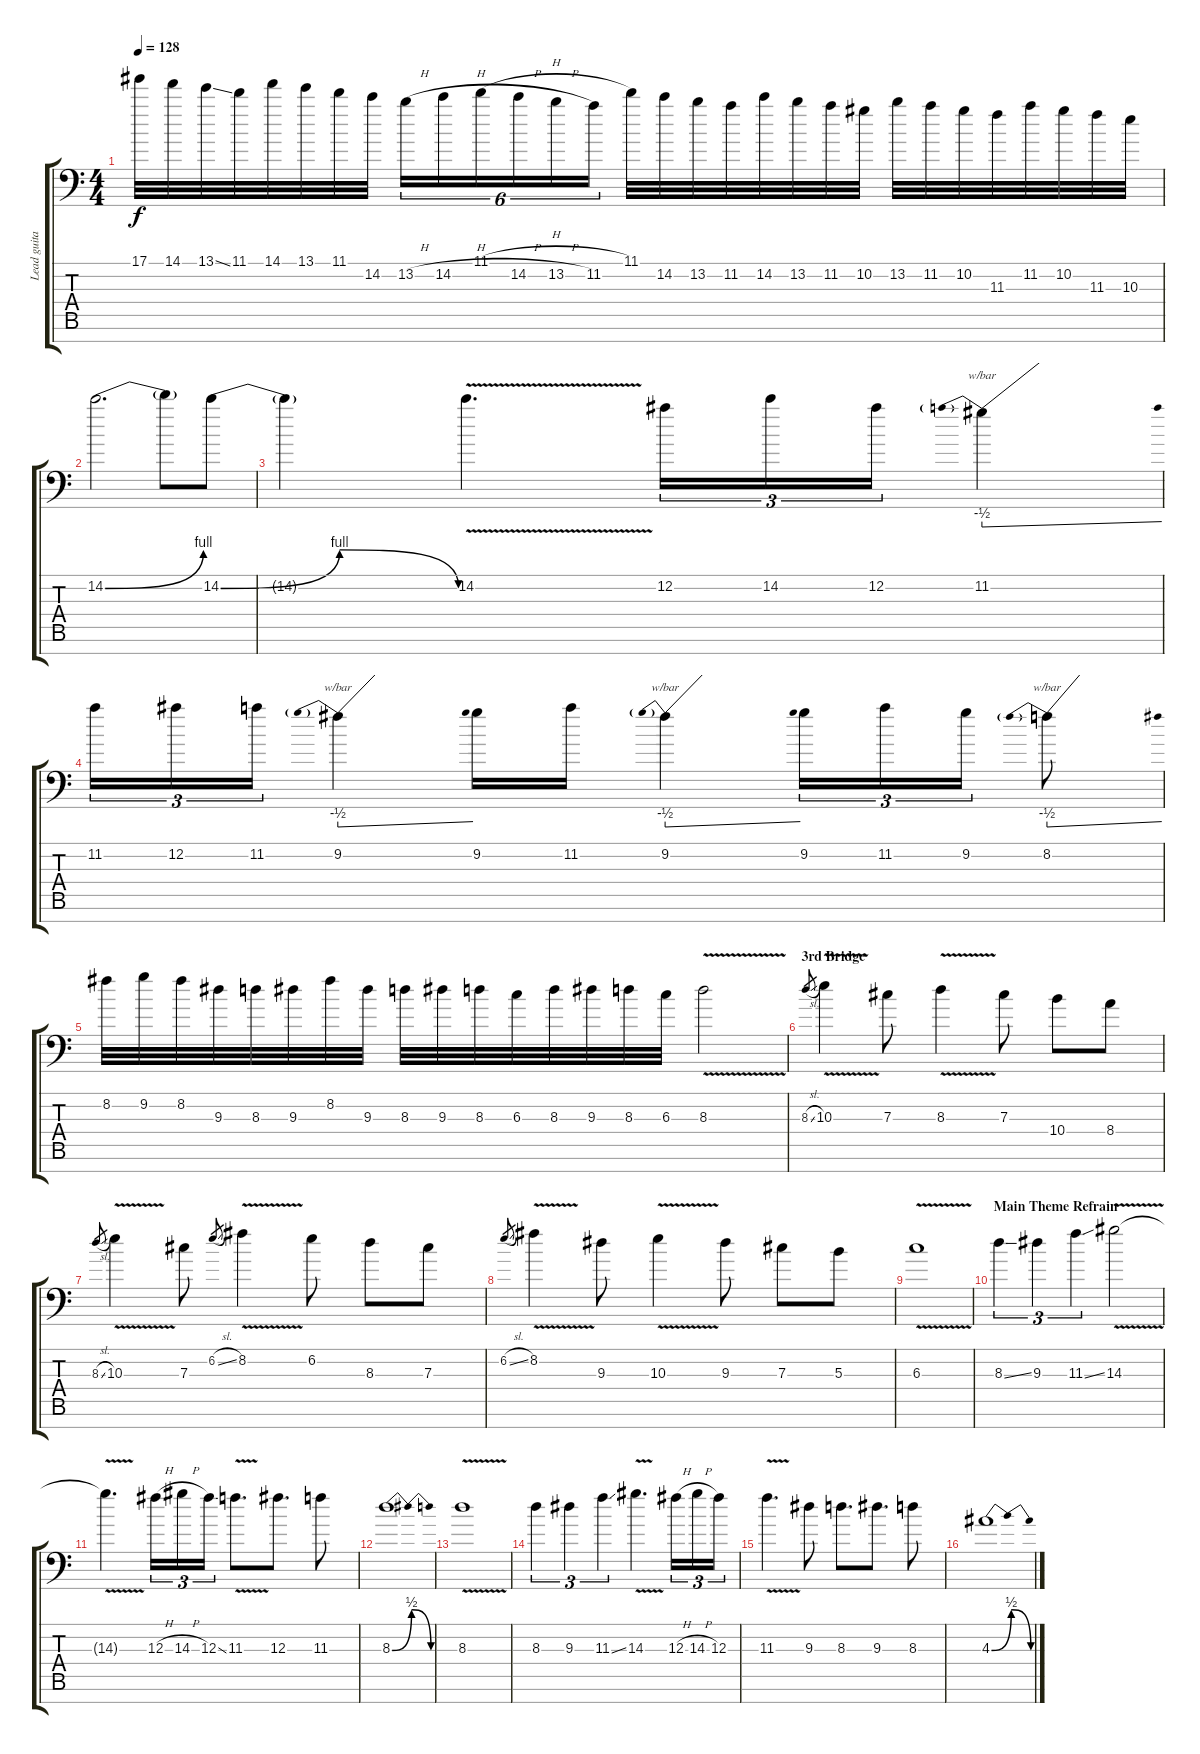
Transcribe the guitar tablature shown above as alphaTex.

\track ("Lead guitar 1" "Lead guita") {instrument overdrivenguitar}
\staff {score tabs}
\tuning (Eb4 Bb3 Gb3 Db3 Ab2 Eb2 Bb1) {hide}
\ts (4 4)
\tempo 128
\clef f4
\ks c
17.1.32{dy f} 14.1.32 13.1{ss}.32 11.1.32 14.1.32 13.1.32 11.1.32 14.2.32 13.2{h}.16{tu (6 4)} 14.2{h}.16{tu (6 4)} 11.1{h}.16{tu (6 4)} 14.2{h}.16{tu (6 4)} 13.2{h}.16{tu (6 4)} 11.2.16{tu (6 4)} 11.1.32 14.2.32 13.2.32 11.2.32 14.2.32 13.2.32 11.2.32 10.2.32 13.2.32 11.2.32 10.2.32 11.3.32 11.2.32 10.2.32 11.3.32 10.3.32 |
14.2{be (bend 0 0 60 4)}.2{d} 14.2{t}.8 14.2{be (bendrelease 0 0 30 4 30 4 60 0)}.8 |
14.2{t}.4 14.2{v}.4{d} 12.2.16{tu (3 2)} 14.2.16{tu (3 2)} 12.2.16{tu (3 2)} 11.2.4{tbe (predivedive default 0 -2 60 0)} |
11.2.16{tu (3 2)} 12.2.16{tu (3 2)} 11.2.16{tu (3 2)} 9.2.4{tbe (predivedive default 0 -2 60 0)} 9.2.16 11.2.16 9.2.4{tbe (predivedive default 0 -2 60 0)} 9.2.16{tu (3 2)} 11.2.16{tu (3 2)} 9.2.16{tu (3 2)} 8.2.8{tbe (predivedive default 0 -2 60 0)} |
8.2.32 9.2.32 8.2.32 9.3.32 8.3.32 9.3.32 8.2.32 9.3.32 8.3.32 9.3.32 8.3.32 6.3.32 8.3.32 9.3.32 8.3.32 6.3.32 8.3{v}.2 |
\section ("" "3rd Bridge")
8.3{sl}.8{gr} 10.3{v}.4 7.3.8 8.3{v}.4 7.3.8 10.4.8 8.4.8 |
8.3{sl}.8{gr} 10.3{v}.4 7.3.8 6.2{sl}.8{gr} 8.2{v}.4 6.2.8 8.3.8 7.3.8 |
6.2{sl}.8{gr} 8.2{v}.4 9.3.8 10.3{v}.4 9.3.8 7.3.8 5.3.8 |
6.3{v}.1 |
\section ("" "Main Theme Refrain")
8.3{ss}.4{tu (3 2)} 9.3.4{tu (3 2)} 11.3{ss}.4{tu (3 2)} 14.3{v}.2 |
14.3{t}.4{d} 12.3{h}.16{tu (3 2)} 14.3{h}.16{tu (3 2)} 12.3{ss}.16{tu (3 2)} 11.3{v}.8{d} 12.3.8{d} 11.3.8 |
8.3{be (bendrelease 0 0 15 2 45 2 60 0)}.1 |
8.3{v}.1 |
8.3.4{tu (3 2)} 9.3.4{tu (3 2)} 11.3{ss}.4{tu (3 2)} 14.3{v}.4{d} 12.3{h}.16{tu (3 2)} 14.3{h}.16{tu (3 2)} 12.3.16{tu (3 2)} |
11.3{v}.4{d} 9.3.8 8.3.8{d} 9.3.8{d} 8.3.8 |
4.3{be (bendrelease 0 0 15 2 45 2 60 0)}.1
